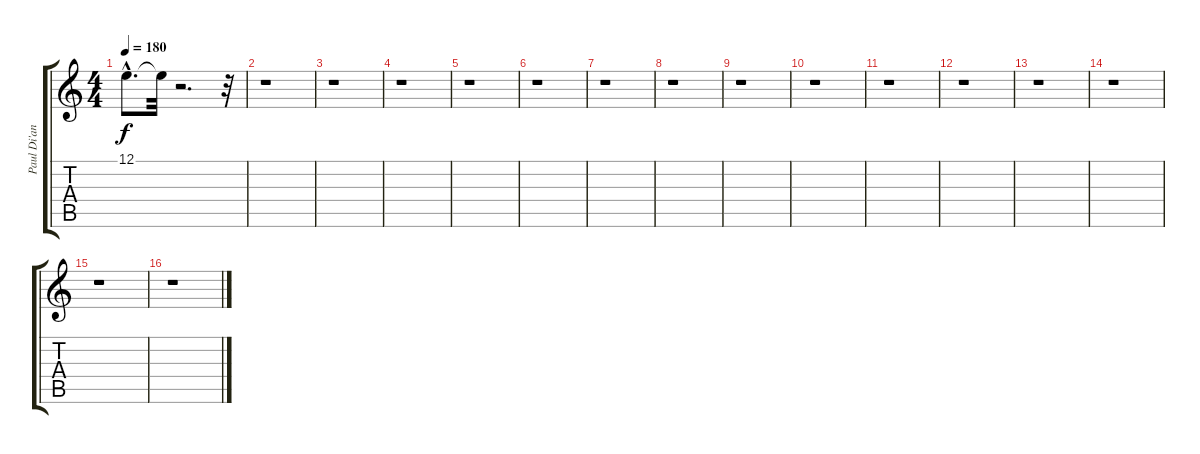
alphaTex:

\track ("Paul Di'anno" "Paul Di'an") {instrument choiraahs}
\staff {score tabs}
\tuning (E4 B3 G3 D3 A2 E2) {hide}
\ts (4 4)
\tempo 180
\clef g2
\ks c
12.1{hac t}.8{d dy f} 12.1{t}.32 r.2{d} r.32 |
r.1 |
r.1 |
r.1 |
r.1 |
r.1 |
r.1 |
r.1 |
r.1 |
r.1 |
r.1 |
r.1 |
r.1 |
r.1 |
r.1 |
r.1
